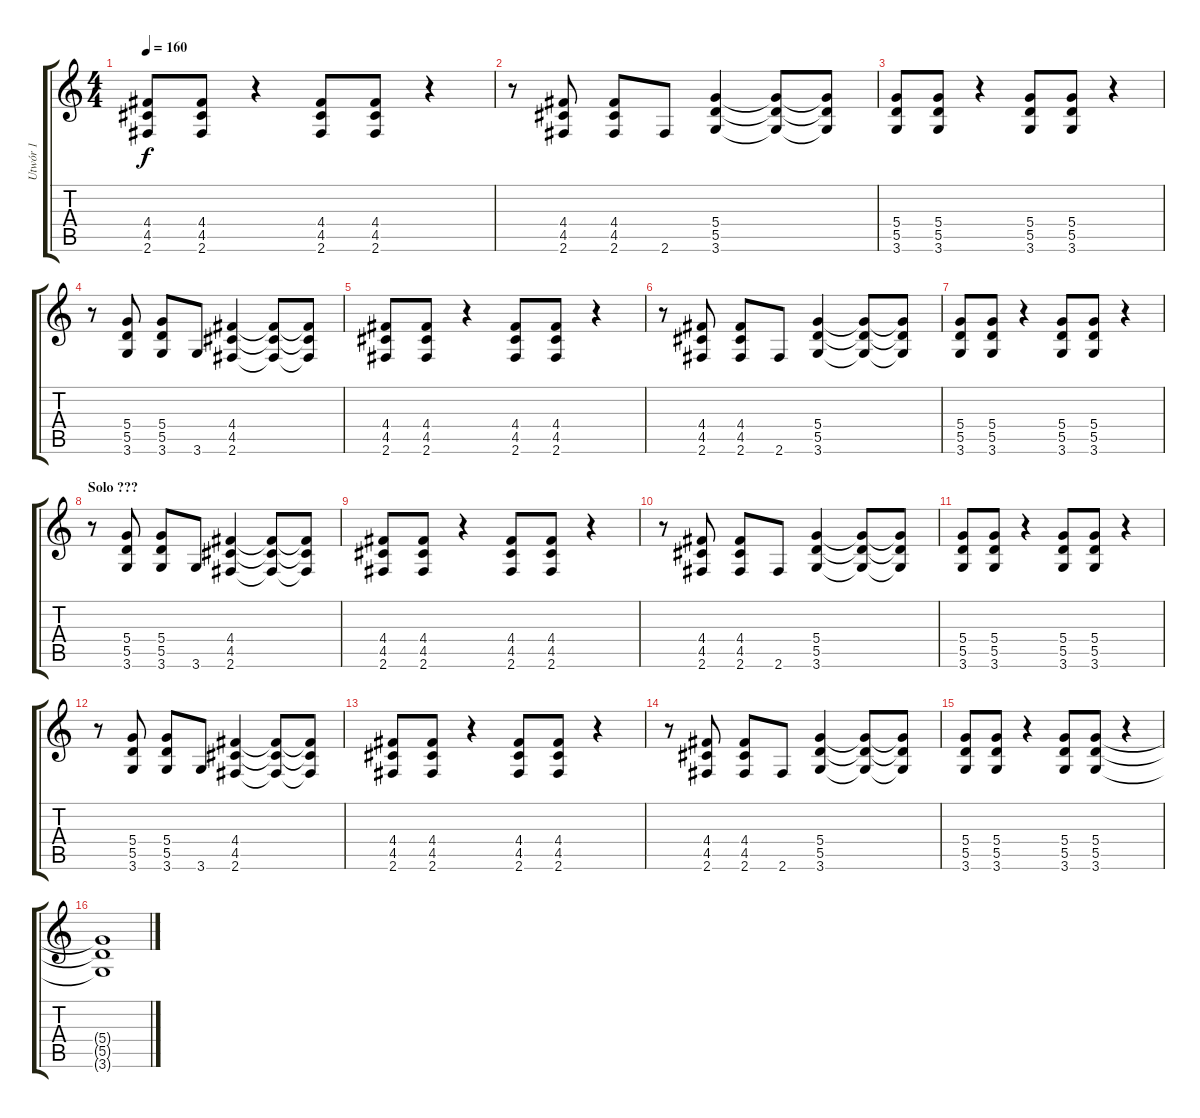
\track ("Utwór 1" "Utwór 1") {instrument distortionguitar}
\staff {score tabs}
\tuning (E4 B3 G3 D3 A2 E2) {hide}
\ts (4 4)
\tempo 160
\clef g2
\ks c
(4.4 4.5 2.6).8{dy f instrument distortionguitar} (4.4 4.5 2.6).8 r.4 (4.4 4.5 2.6).8 (4.4 4.5 2.6).8 r.4 |
r.8 (4.4 4.5 2.6).8 (4.4 4.5 2.6).8 2.6.8 (5.4 5.5 3.6).4 (5.4{t} 5.5{t} 3.6{t}).8 (5.4{t} 5.5{t} 3.6{t}).8 |
(5.4 5.5 3.6).8 (5.4 5.5 3.6).8 r.4 (5.4 5.5 3.6).8 (5.4 5.5 3.6).8 r.4 |
r.8 (5.4 5.5 3.6).8 (5.4 5.5 3.6).8 3.6.8 (4.4 4.5 2.6).4 (4.4{t} 4.5{t} 2.6{t}).8 (4.4{t} 4.5{t} 2.6{t}).8 |
(4.4 4.5 2.6).8 (4.4 4.5 2.6).8 r.4 (4.4 4.5 2.6).8 (4.4 4.5 2.6).8 r.4 |
r.8 (4.4 4.5 2.6).8 (4.4 4.5 2.6).8 2.6.8 (5.4 5.5 3.6).4 (5.4{t} 5.5{t} 3.6{t}).8 (5.4{t} 5.5{t} 3.6{t}).8 |
(5.4 5.5 3.6).8 (5.4 5.5 3.6).8 r.4 (5.4 5.5 3.6).8 (5.4 5.5 3.6).8 r.4 |
\section ("" "Solo ???")
r.8 (5.4 5.5 3.6).8 (5.4 5.5 3.6).8 3.6.8 (4.4 4.5 2.6).4 (4.4{t} 4.5{t} 2.6{t}).8 (4.4{t} 4.5{t} 2.6{t}).8 |
(4.4 4.5 2.6).8 (4.4 4.5 2.6).8 r.4 (4.4 4.5 2.6).8 (4.4 4.5 2.6).8 r.4 |
r.8 (4.4 4.5 2.6).8 (4.4 4.5 2.6).8 2.6.8 (5.4 5.5 3.6).4 (5.4{t} 5.5{t} 3.6{t}).8 (5.4{t} 5.5{t} 3.6{t}).8 |
(5.4 5.5 3.6).8 (5.4 5.5 3.6).8 r.4 (5.4 5.5 3.6).8 (5.4 5.5 3.6).8 r.4 |
r.8 (5.4 5.5 3.6).8 (5.4 5.5 3.6).8 3.6.8 (4.4 4.5 2.6).4 (4.4{t} 4.5{t} 2.6{t}).8 (4.4{t} 4.5{t} 2.6{t}).8 |
(4.4 4.5 2.6).8 (4.4 4.5 2.6).8 r.4 (4.4 4.5 2.6).8 (4.4 4.5 2.6).8 r.4 |
r.8 (4.4 4.5 2.6).8 (4.4 4.5 2.6).8 2.6.8 (5.4 5.5 3.6).4 (5.4{t} 5.5{t} 3.6{t}).8 (5.4{t} 5.5{t} 3.6{t}).8 |
(5.4 5.5 3.6).8 (5.4 5.5 3.6).8 r.4 (5.4 5.5 3.6).8 (5.4 5.5 3.6).8 r.4 |
(5.4{t} 5.5{t} 3.6{t}).1
